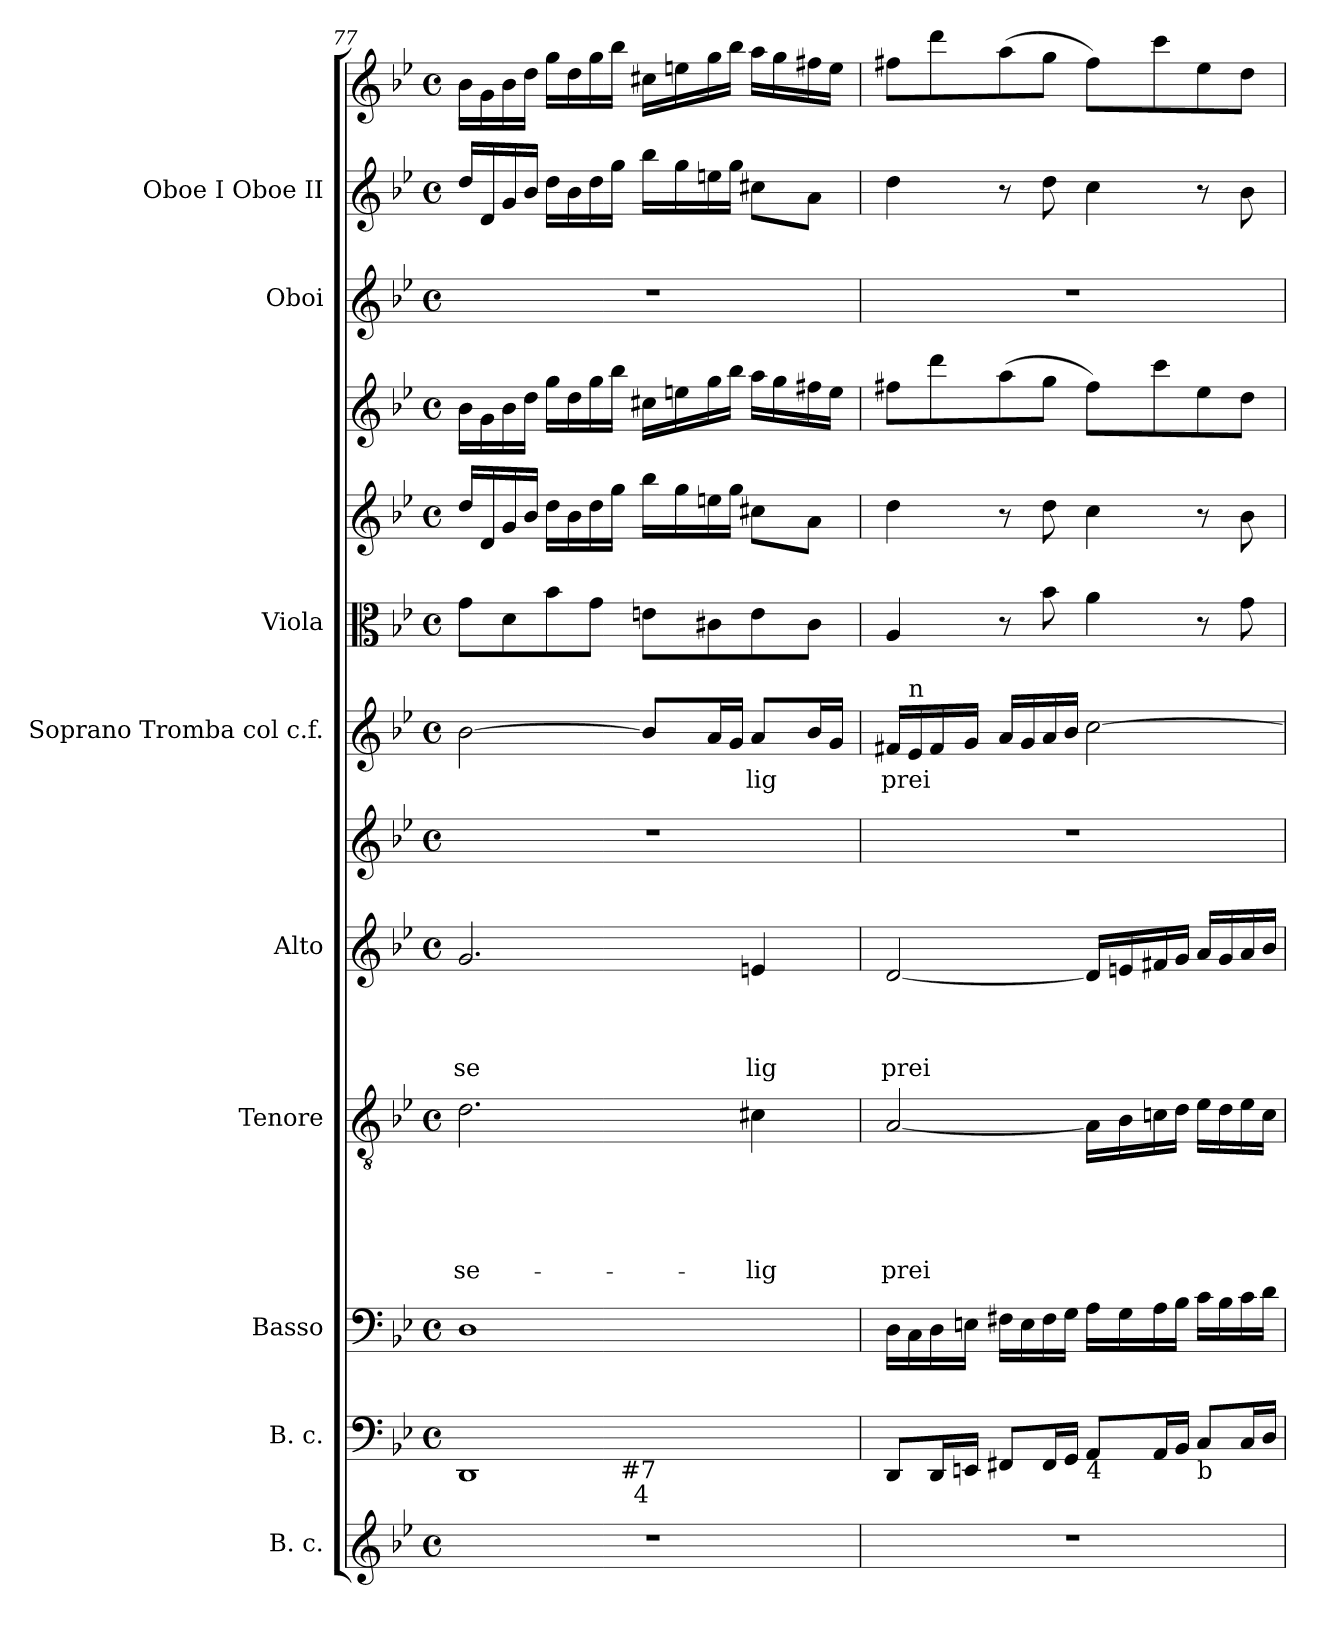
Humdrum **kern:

**kern	**kern	**kern	**kern	**text	**text	**text	**text	**text	**kern	**text	**text	**text	**text	**kern	**kern	**text	**kern	**kern	**kern	**kern	**kern	**kern
*part12	*part11	*part10	*part9	*part9	*part9	*part9	*part9	*part9	*part8	*part8	*part8	*part8	*part8	*part7	*part6	*part6	*part5	*part4	*part3	*part2	*part1	*part1
*staff13	*staff12	*staff11	*staff10	*staff10	*staff10	*staff10	*staff10	*staff10	*staff9	*staff9	*staff9	*staff9	*staff9	*staff8	*staff7	*staff7	*staff6	*staff5	*staff4	*staff3	*staff2	*staff1
*I"B. c.	*I"B. c.	*I"Basso	*I"Tenore	*	*	*	*	*	*I"Alto	*	*	*	*	*	*I"Soprano Tromba col c.f.	*	*I"Viola	*	*	*I"Oboi	*I"Oboe I Oboe II	*
*	*I'B. c.	*I'Basso	*I'Tenore	*	*	*	*	*	*I'Alto	*	*	*	*	*	*I'Soprano	*	*I'Viola	*	*	*	*I'Ob	*
!!LO:PB:g=z
*clefG2	*clefF4	*clefF4	*clefGv2	*	*	*	*	*	*clefG2	*	*	*	*	*clefG2	*clefG2	*	*clefC3	*clefG2	*clefG2	*clefG2	*clefG2	*clefG2
*k[b-e-]	*k[b-e-]	*k[b-e-]	*k[b-e-]	*	*	*	*	*	*k[b-e-]	*	*	*	*	*k[b-e-]	*k[b-e-]	*	*k[b-e-]	*k[b-e-]	*k[b-e-]	*k[b-e-]	*k[b-e-]	*k[b-e-]
*B-:	*B-:	*B-:	*B-:	*	*	*	*	*	*B-:	*	*	*	*	*B-:	*B-:	*	*B-:	*B-:	*B-:	*B-:	*B-:	*B-:
*M4/4	*M4/4	*M4/4	*M4/4	*	*	*	*	*	*M4/4	*	*	*	*	*M4/4	*M4/4	*	*M4/4	*M4/4	*M4/4	*M4/4	*M4/4	*M4/4
*met(c)	*met(c)	*met(c)	*met(c)	*	*	*	*	*	*met(c)	*	*	*	*	*met(c)	*met(c)	*	*met(c)	*met(c)	*met(c)	*met(c)	*met(c)	*met(c)
=77	=77	=77	=77	=77	=77	=77	=77	=77	=77	=77	=77	=77	=77	=77	=77	=77	=77	=77	=77	=77	=77	=77
!	!	!	!	!	!	!	!	!LO:LY:b	!	!	!	!	!LO:LY:b	!	!	!	!	!	!	!	!	!
*	*^	*	*	*	*	*	*	*	*	*	*	*	*	*	*	*	*	*	*	*	*	*
*	*	*^	*	*	*	*	*	*	*	*	*	*	*	*	*	*	*	*	*	*	*	*	*
1r	1DD<	4ryy	4ryy	1D	2.d\	.	.	.	.	se-	2.g/	.	.	.	se	1r	[>2b-\	.	8g\L	16dd/LL	16b-\LL	1r	16dd/LL	16b-\LL
.	.	.	.	.	.	.	.	.	.	.	.	.	.	.	.	.	.	.	.	16d/	16g\	.	16d/	16g\
.	.	.	.	.	.	.	.	.	.	.	.	.	.	.	.	.	.	.	8d\	16g/	16b-\	.	16g/	16b-\
.	.	.	.	.	.	.	.	.	.	.	.	.	.	.	.	.	.	.	.	16b-/JJ	16dd\JJ	.	16b-/JJ	16dd\JJ
.	.	8ryy	8...ryy	.	.	.	.	.	.	.	.	.	.	.	.	.	.	.	8b-\	16dd\LL	16gg\LL	.	16dd\LL	16gg\LL
.	.	.	.	.	.	.	.	.	.	.	.	.	.	.	.	.	.	.	.	16b-\	16dd\	.	16b-\	16dd\
.	.	16ryy	.	.	.	.	.	.	.	.	.	.	.	.	.	.	.	.	8g\J	16dd\	16gg\	.	16dd\	16gg\
.	.	64ryy	.	.	.	.	.	.	.	.	.	.	.	.	.	.	.	.	.	16gg\JJ	16bb-\JJ	.	16gg\JJ	16bb-\JJ
!	!	!LO:TX:b:t=#7	!	!	!	!	!	!	!	!	!	!	!	!	!	!	!	!	!	!	!	!	!	!
.	.	2ryy	.	.	.	.	.	.	.	.	.	.	.	.	.	.	.	.	.	.	.	.	.	.
!	!	!	!LO:TX:b:t=4	!	!	!	!	!	!	!	!	!	!	!	!	!	!	!	!	!	!	!	!	!
.	.	.	2ryy	.	.	.	.	.	.	.	.	.	.	.	.	.	.	.	.	.	.	.	.	.
.	.	.	.	.	.	.	.	.	.	.	.	.	.	.	.	.	8b-/L]	.	8en\L	16bb-\LL	16cc#X\LL	.	16bb-\LL	16cc#X\LL
.	.	.	.	.	.	.	.	.	.	.	.	.	.	.	.	.	.	.	.	16gg\	16een\	.	16gg\	16een\
.	.	.	.	.	.	.	.	.	.	.	.	.	.	.	.	.	16a/L	.	8c#X\	16een\	16gg\	.	16een\	16gg\
.	.	.	.	.	.	.	.	.	.	.	.	.	.	.	.	.	16g/JJ	.	.	16gg\JJ	16bb-\JJ	.	16gg\JJ	16bb-\JJ
!	!	!	!	!	!	!	!	!	!	!LO:LY:b	!	!	!	!	!LO:LY:b	!	!	!LO:LY:b	!	!	!	!	!	!
.	.	.	.	.	4c#X\	.	.	.	.	-lig	4en/	.	.	.	lig	.	8a/L	lig	8e\	8cc#X\L	16aa\LL	.	8cc#X\L	16aa\LL
.	.	.	.	.	.	.	.	.	.	.	.	.	.	.	.	.	.	.	.	.	16gg\	.	.	16gg\
.	.	.	.	.	.	.	.	.	.	.	.	.	.	.	.	.	16b-/L	.	8c#\J	8a\J	16ff#X\	.	8a\J	16ff#X\
.	.	.	.	.	.	.	.	.	.	.	.	.	.	.	.	.	16g/JJ	.	.	.	16ee\JJ	.	.	16ee\JJ
.	.	32.ryy	.	.	.	.	.	.	.	.	.	.	.	.	.	.	.	.	.	.	.	.	.	.
.	.	.	64ryy	.	.	.	.	.	.	.	.	.	.	.	.	.	.	.	.	.	.	.	.	.
=78	=78	=78	=78	=78	=78	=78	=78	=78	=78	=78	=78	=78	=78	=78	=78	=78	=78	=78	=78	=78	=78	=78	=78	=78
!	!LO:TX:b:t=5#	!	!	!	!	!	!	!	!	!	!	!	!	!	!	!	!	!	!	!	!	!	!	!
!	!	!	!	!	!	!	!	!	!	!LO:LY:b	!	!	!	!	!LO:LY:b	!	!	!LO:LY:b	!	!	!	!	!	!
*	*v	*v	*v	*	*	*	*	*	*	*	*	*	*	*	*	*	*	*	*	*	*	*	*	*
1r	8DD/L	16D\LL	[<2A/	.	.	.	.	prei	[<2d/	.	.	.	prei	1r	16f#X/LL	prei	4A/	4dd\	8ff#X\L	1r	4dd\	8ff#X\L
!	!	!	!	!	!	!	!	!	!	!	!	!	!	!	!LO:TX:a:t=n	!	!	!	!	!	!	!
.	.	16C\	.	.	.	.	.	.	.	.	.	.	.	.	16e-/	.	.	.	.	.	.	.
.	16DD/L	16D\	.	.	.	.	.	.	.	.	.	.	.	.	16f#/	.	.	.	8ddd\	.	.	8ddd\
.	16EEn/JJ	16En\JJ	.	.	.	.	.	.	.	.	.	.	.	.	16g/JJ	.	.	.	.	.	.	.
.	8FF#X</L	16F#X\LL	.	.	.	.	.	.	.	.	.	.	.	.	16a/LL	.	8r	8r	(>8aa\	.	8r	(>8aa\
.	.	16E\	.	.	.	.	.	.	.	.	.	.	.	.	16g/	.	.	.	.	.	.	.
.	16FF#/L	16F#\	.	.	.	.	.	.	.	.	.	.	.	.	16a/	.	8b-\	8dd\	8gg\J	.	8dd\	8gg\J
.	16GG/JJ	16G\JJ	.	.	.	.	.	.	.	.	.	.	.	.	16b-/JJ	.	.	.	.	.	.	.
!	!LO:TX:b:t=4	!	!	!	!	!	!	!	!	!	!	!	!	!	!	!	!	!	!	!	!	!
.	8AA</L	16A\LL	16A\LL]	.	.	.	.	.	16d/LL]	.	.	.	.	.	[>2cc\	.	4a\	4cc\	8ff#\L)	.	4cc\	8ff#\L)
.	.	16G\	16B-\	.	.	.	.	.	16en/	.	.	.	.	.	.	.	.	.	.	.	.	.
.	16AA/L	16A\	16cn\	.	.	.	.	.	16f#X/	.	.	.	.	.	.	.	.	.	8ccc\	.	.	8ccc\
.	16BB-/JJ	16B-\JJ	16d\JJ	.	.	.	.	.	16g/JJ	.	.	.	.	.	.	.	.	.	.	.	.	.
!	!LO:TX:b:t=b	!	!	!	!	!	!	!	!	!	!	!	!	!	!	!	!	!	!	!	!	!
.	8C</L	16c\LL	16e-\LL	.	.	.	.	.	16a/LL	.	.	.	.	.	.	.	8r	8r	8ee-\	.	8r	8ee-\
.	.	16B-\	16d\	.	.	.	.	.	16g/	.	.	.	.	.	.	.	.	.	.	.	.	.
.	16C/L	16c\	16e-\	.	.	.	.	.	16a/	.	.	.	.	.	.	.	8g\	8b-\	8dd\J	.	8b-\	8dd\J
.	16D/JJ	16d\JJ	16c\JJ	.	.	.	.	.	16b-/JJ	.	.	.	.	.	.	.	.	.	.	.	.	.
=	=	=	=	=	=	=	=	=	=	=	=	=	=	=	=	=	=	=	=	=	=	=
*-	*-	*-	*-	*-	*-	*-	*-	*-	*-	*-	*-	*-	*-	*-	*-	*-	*-	*-	*-	*-	*-	*-
